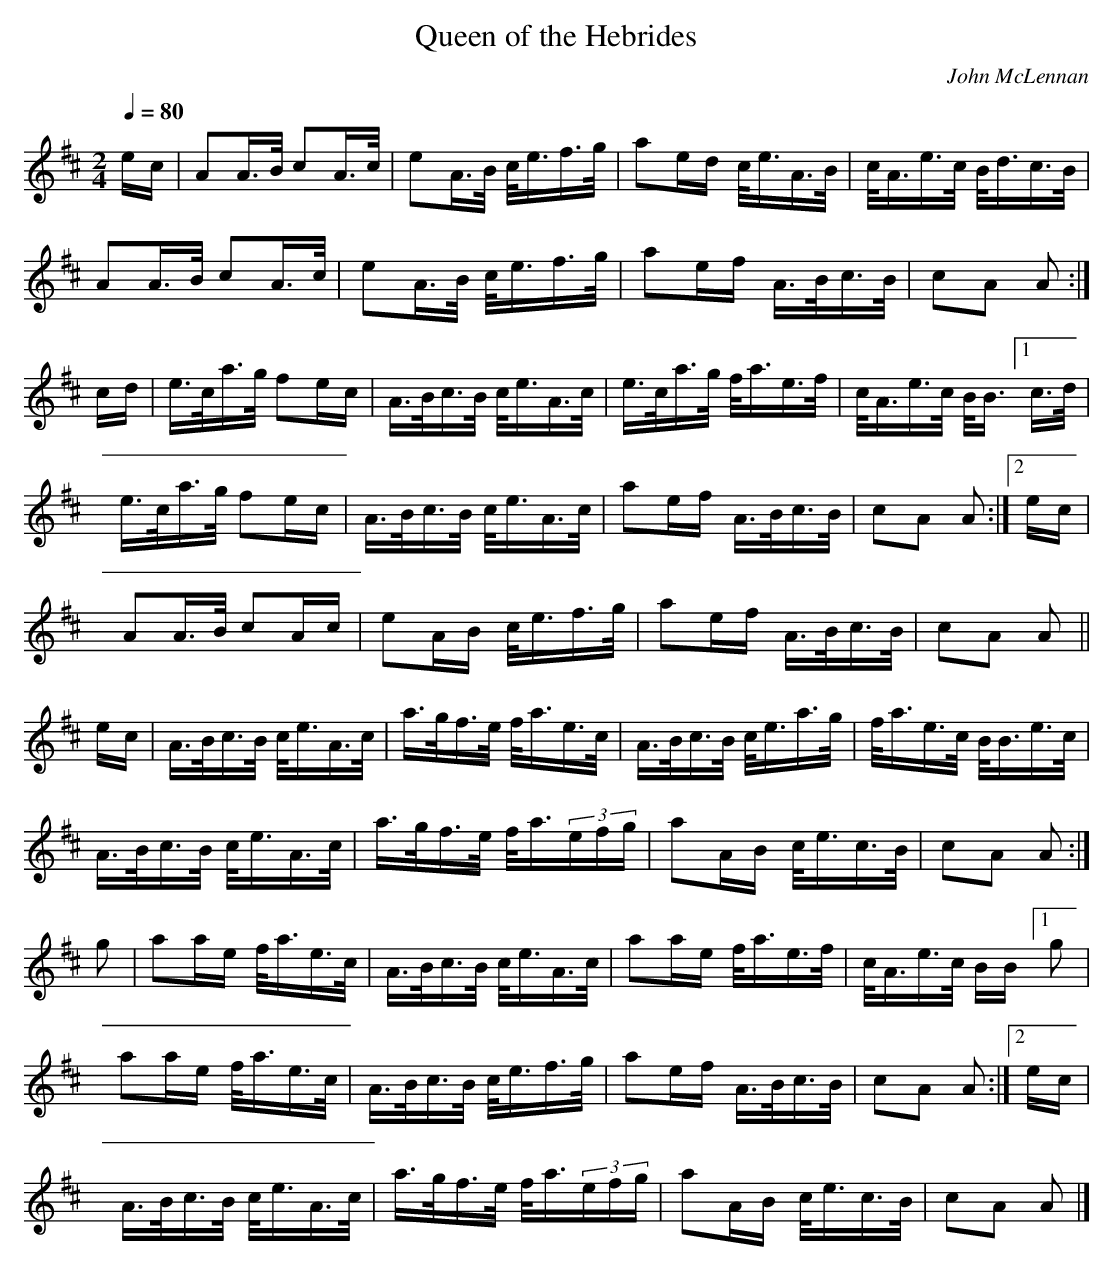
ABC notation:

X:1
T:Queen of the Hebrides
C:John McLennan
M:2/4
L:1/16
Q:1/4=80
K:AMix
ec|A2A>B  c2A>c |e2A>B  c<ef>g  |a2ed   c<eA>B|c<Ae>c B<dc>B  |
   A2A>B  c2A>c |e2A>B  c<ef>g  |a2ef   A>Bc>B|c2A2   A2     :|
cd|e>ca>g f2ec  |A>Bc>B c<eA>c  |e>ca>g f<ae>f|c<Ae>c B<B[1c>d|
   e>ca>g f2ec  |A>Bc>B c<eA>c  |a2ef   A>Bc>B|c2A2   A2:|[2ec|
   A2A>B  c2Ac  |e2AB   c<ef>g  |a2ef   A>Bc>B|c2A2   A2     ||
ec|A>Bc>B c<eA>c|a>gf>e f<ae>c  |A>Bc>B c<ea>g|f<ae>c B<Be>c  |
   A>Bc>B c<eA>c|a>gf>e f<a(3efg|a2AB   c<ec>B|c2A2   A2     :|
g2|a2ae   f<ae>c|A>Bc>B c<eA>c  |a2ae   f<ae>f|c<Ae>c BB[1g2  |
   a2ae   f<ae>c|A>Bc>B c<ef>g  |a2ef   A>Bc>B|c2A2   A2:|[2ec|
   A>Bc>B c<eA>c|a>gf>e f<a(3efg|a2AB   c<ec>B|c2A2   A2     |]

And this uses the same pitch set again, eliminating the d from
a B-final minor scale.  Again the solitary g sounds peculiar, as
if dorian was intended.  (The composer was an accordion player).
